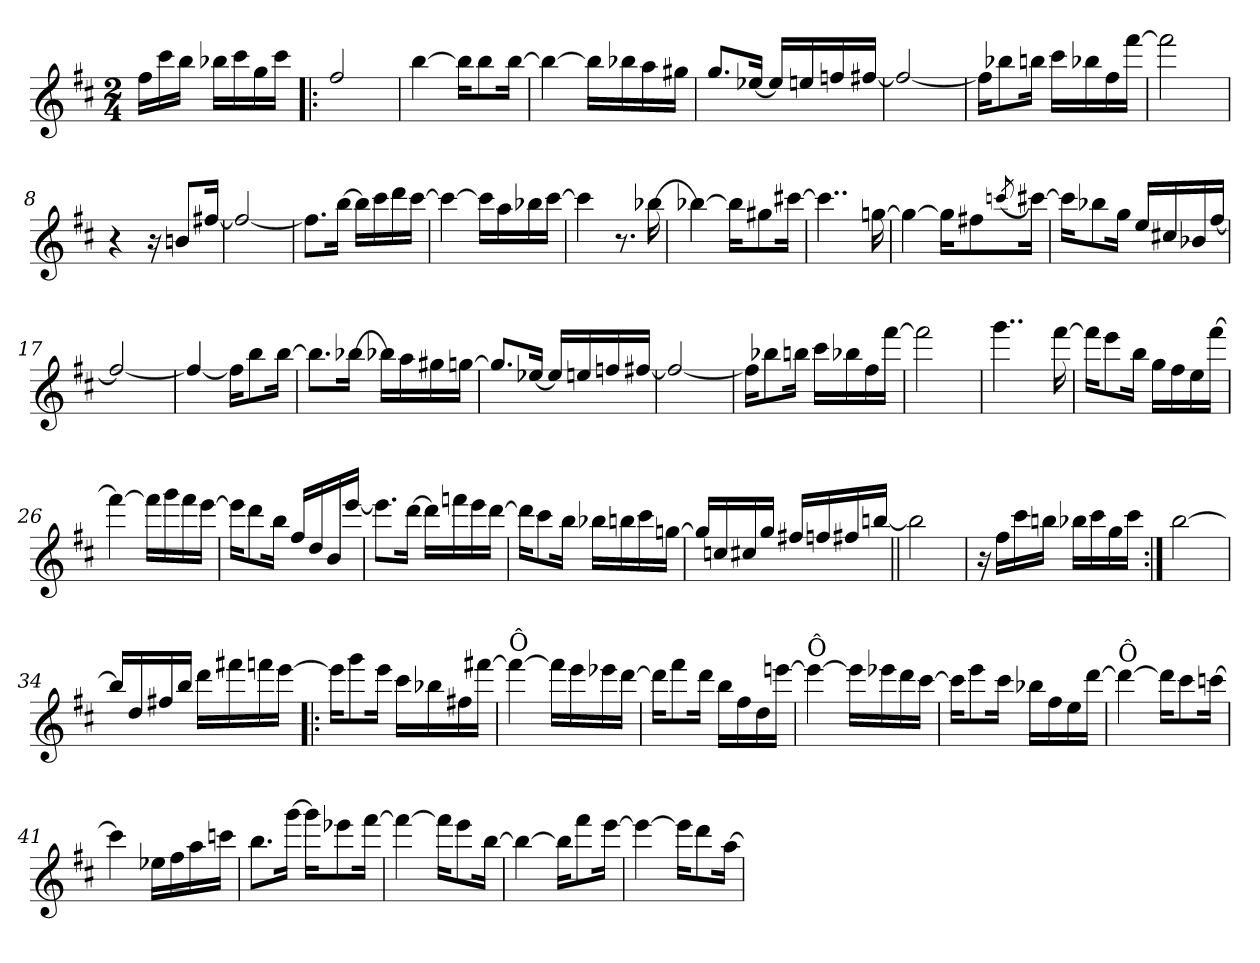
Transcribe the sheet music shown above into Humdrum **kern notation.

**kern
*part1
*staff1
*clefG2
*k[f#c#]
*D:
*M2/4
=
16ff#\LL
16ccc#\
16bb\JJ
16bb-X\LL
16ccc#\
16gg\
16ccc#\JJ
=1!|:
2ff#/
=2
[4bb\
16bb\KL]
8bb\
[16bb\Jk
=3
4bb\_
16bb\LL]
16bb-X\
16aa\
16gg#X\JJ
!!LO:LB:g=z
=4
8.gg/L
[16ee-X/Jk
16ee-/LL]
16een/
16ffn/
[16ff#X/JJ
=5
2ff#/_
=6
16ff#\KL]
8bb-X\
16bbn\Jk
16ccc#\LL
16bb-X\
16ff#\
[16fff#\JJ
=7
2fff#\]
=8
4r
16r
8bn/L
[16ff#X/Jk
!!LO:LB:g=z
=9
2ff#/_
=10
8.ff#\L]
[16bb\Jk
16bb\LL]
16ccc#\
16ddd\
[16ccc#\JJ
=11
4ccc#\_
16ccc#\LL]
16aa\
16bb-X\
[16ccc#\JJ
=12
4ccc#\]
8.r
[16bb-X\
=13
4bb-X\_
16bb-\KL]
8gg#X\
[16ccc#X\Jk
!!LO:LB:g=z
=14
4..ccc#\]
[16ggn\
=15
4gg\_
16gg\KL]
8ff#X\
(<8qcccn/
[16ccc#X\Jk)
=16
16ccc#\KL]
8bb-X\
16gg\Jk
16ee/LL
16cc#X/
16b-X/
[16ff#/JJ
=17
2ff#/_
=18
4ff#/_
16ff#\KL]
8bb\
[16bb\Jk
!!LO:LB:g=z
=19
8.bb\L]
[16bb-X\Jk
16bb-X\LL]
16aa\
16gg#X\
[16ggn\JJ
=20
8.gg/L]
[16ee-X/Jk
16ee-/LL]
16een/
16ffn/
[16ff#X/JJ
=21
2ff#/_
=22
16ff#\KL]
8bb-X\
16bbn\Jk
16ccc#\LL
16bb-X\
16ff#\
[16fff#\JJ
=23
2fff#\]
!!LO:LB:g=z
=24
4..ggg\
[16fff#\
=25
16fff#\KL]
8eee\
16bb\Jk
16gg\LL
16ff#\
16ee\
[16fff#\JJ
=26
4fff#\_
16fff#\LL]
16ggg\
16fff#\
[16eee\JJ
=27
16eee\KL]
8ddd\
16bb\Jk
16ff#/LL
16dd/
16b/
[16eee/JJ
=28
8.eee\L]
[16ddd\Jk
16ddd\LL]
16fffn\
16eee\
[16ddd\JJ
!!LO:LB:g=z
=29
16ddd\KL]
8ccc#\
16bb\Jk
16bb-X\LL
16bbn\
16ccc#\
[16ggn\JJ
=30
16gg/LL]
16ccn/
16cc#X/
16gg/JJ
16ff#X/LL
16ffn/
16ff#X/
[16bbn/JJ
=31||
2bb\]
=32
16r
16ff#\LL
16ccc#\
16bbn\JJ
16bb-X\LL
16ccc#\
16gg\
16ccc#\JJ
!!LO:LB:g=z
=33:|!
[2bb\
=34
16bb/LL]
16dd/
16ff#X/
16bb/JJ
16ddd\LL
16fff#X\
16fffn\
[16eee\JJ
=35!|:
16eee\KL]
8ggg\
16eee\Jk
16ccc#\LL
16bb-X\
16ff#X\
[16fff#X\JJ
=36
!LO:TX:a:t=Ô
4fff#\_
16fff#\LL]
16eee\
16eee-X\
[16ddd\JJ
=37
16ddd\KL]
8fff#\
16ddd\Jk
16bb\LL
16ff#\
16dd\
[16eeen\JJ
!!LO:LB:g=z
=38
!LO:TX:a:t=Ô
4eee\_
16eee\LL]
16eee-X\
16ddd\
[16ccc#\JJ
=39
16ccc#\KL]
8eee\
16ccc#\Jk
16bb-X\LL
16ff#\
16ee\
[16ddd\JJ
=40
!LO:TX:a:t=Ô
4ddd\_
16ddd\KL]
8ccc#\
[16cccn\Jk
=41
4cccn\]
16ee-X\LL
16ff#\
16aa\
16cccn\JJ
=42
8.bb\L
[16ggg\Jk
16ggg\KL]
8eee-X\
[16fff#\Jk
!!LO:PB:g=z
=43
4fff#\_
16fff#\KL]
8eee\
[16bb\Jk
=44
4bb\_
16bb\KL]
8fff#\
[16eee\Jk
=45
4eee\_
16eee\KL]
8ddd\
[16aa\Jk
=
*-
